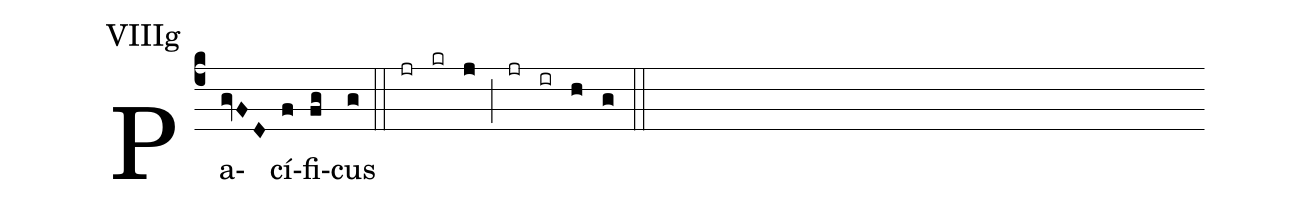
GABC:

annotation: VIIIg;
%%
(c4) Pa(gvFD)cí(f)fi(fg)cus(g) (::) (jr)(kr)(j)(;)(jr)(ir)(h)(g)(::)
